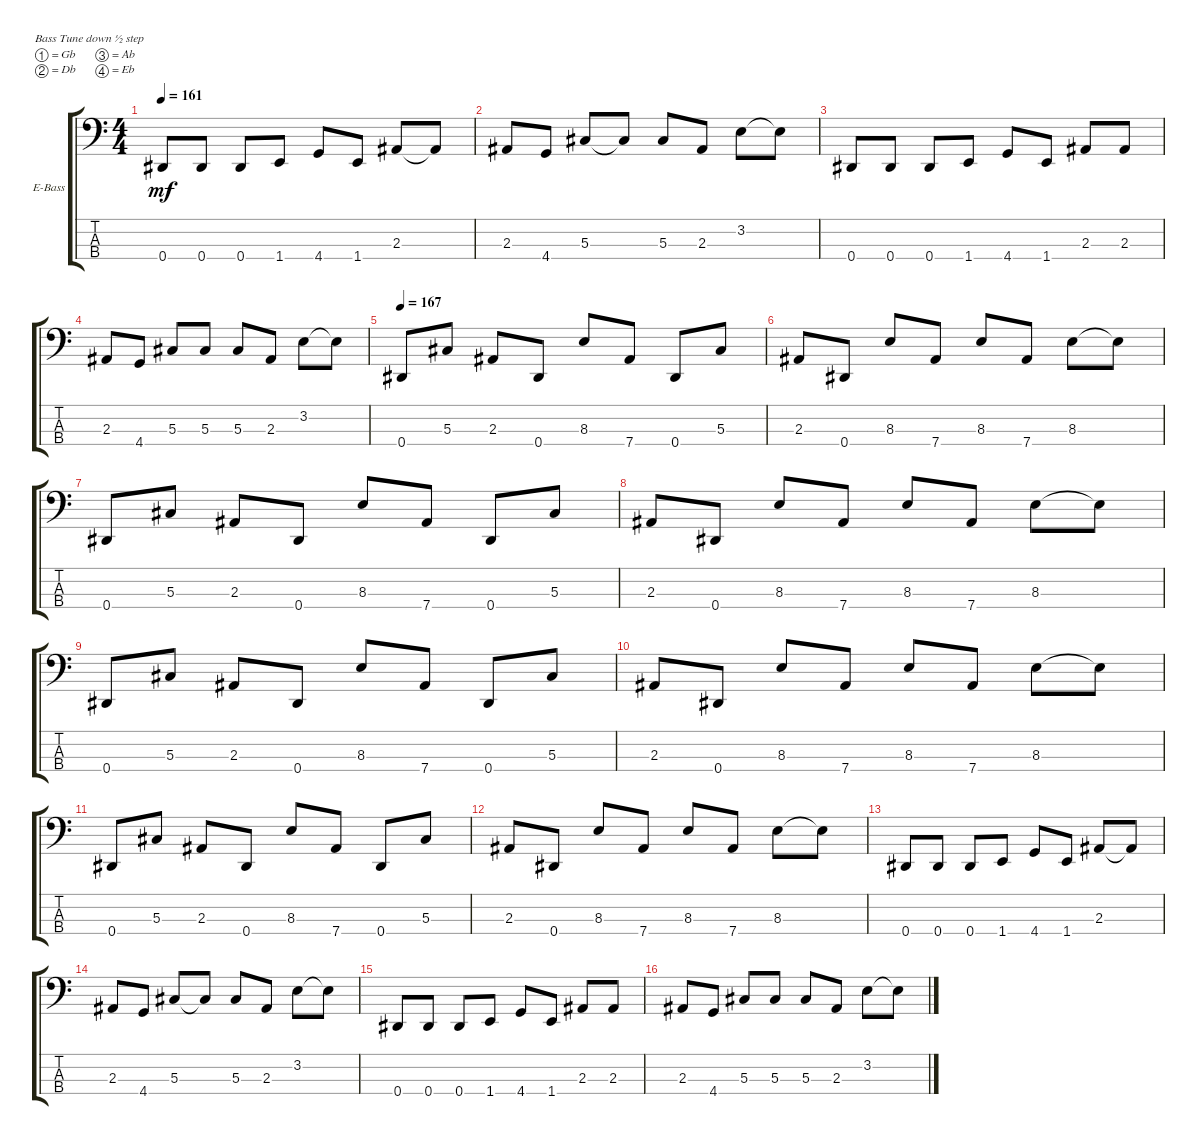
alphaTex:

\bracketExtendMode groupsimilarinstruments
\firstSystemTrackNameOrientation horizontal
\otherSystemsTrackNameOrientation horizontal
\track ("Electric Bass" "E-Bass") {instrument electricbassfinger}
\staff {score tabs}
\tuning (Gb2 Db2 Ab1 Eb1)
\ts (4 4)
\tempo 161
\clef f4
\ks c
0.4.8{dy mf} 0.4.8 0.4.8 1.4.8 4.4.8 1.4.8 2.3.8 2.3{t}.8 |
2.3.8 4.4.8 5.3.8 5.3{t}.8 5.3.8 2.3.8 3.2.8 3.2{t}.8 |
0.4.8 0.4.8 0.4.8 1.4.8 4.4.8 1.4.8 2.3.8 2.3.8 |
2.3.8 4.4.8 5.3.8 5.3.8 5.3.8 2.3.8 3.2.8 3.2{t}.8 |
\tempo 167
0.4.8 5.3.8 2.3.8 0.4.8 8.3.8 7.4.8 0.4.8 5.3.8 |
2.3.8 0.4.8 8.3.8 7.4.8 8.3.8 7.4.8 8.3.8 8.3{t}.8 |
0.4.8 5.3.8 2.3.8 0.4.8 8.3.8 7.4.8 0.4.8 5.3.8 |
2.3.8 0.4.8 8.3.8 7.4.8 8.3.8 7.4.8 8.3.8 8.3{t}.8 |
0.4.8 5.3.8 2.3.8 0.4.8 8.3.8 7.4.8 0.4.8 5.3.8 |
2.3.8 0.4.8 8.3.8 7.4.8 8.3.8 7.4.8 8.3.8 8.3{t}.8 |
0.4.8 5.3.8 2.3.8 0.4.8 8.3.8 7.4.8 0.4.8 5.3.8 |
2.3.8 0.4.8 8.3.8 7.4.8 8.3.8 7.4.8 8.3.8 8.3{t}.8 |
0.4.8 0.4.8 0.4.8 1.4.8 4.4.8 1.4.8 2.3.8 2.3{t}.8 |
2.3.8 4.4.8 5.3.8 5.3{t}.8 5.3.8 2.3.8 3.2.8 3.2{t}.8 |
0.4.8 0.4.8 0.4.8 1.4.8 4.4.8 1.4.8 2.3.8 2.3.8 |
2.3.8 4.4.8 5.3.8 5.3.8 5.3.8 2.3.8 3.2.8 3.2{t}.8
